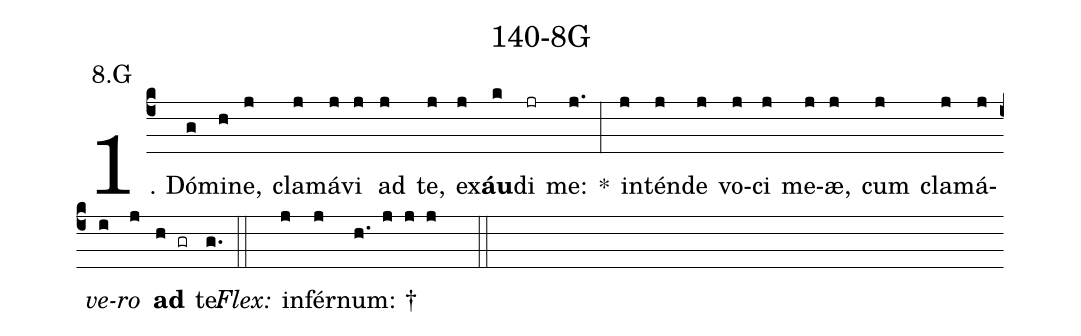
name: 140-8G;
annotation: 8.G;
%%
(c4)1. Dó(g)mi(h)ne,(j) cla(j)má(j)vi(j) ad(j) te,(j) ex(j)<b>áu</b>(k)di(jr) me:(j.) *(:) in(j)tén(j)de(j) vo(j)ci(j) me(j)æ,(j) cum(j) cla(j)má(j)<i>ve</i>(i)<i>ro</i>(j) <b>ad</b>(h gr) te.(g.) (::)
<i>Flex:</i>()  in(j)fér(j)num: †(h. j j j  ::)
